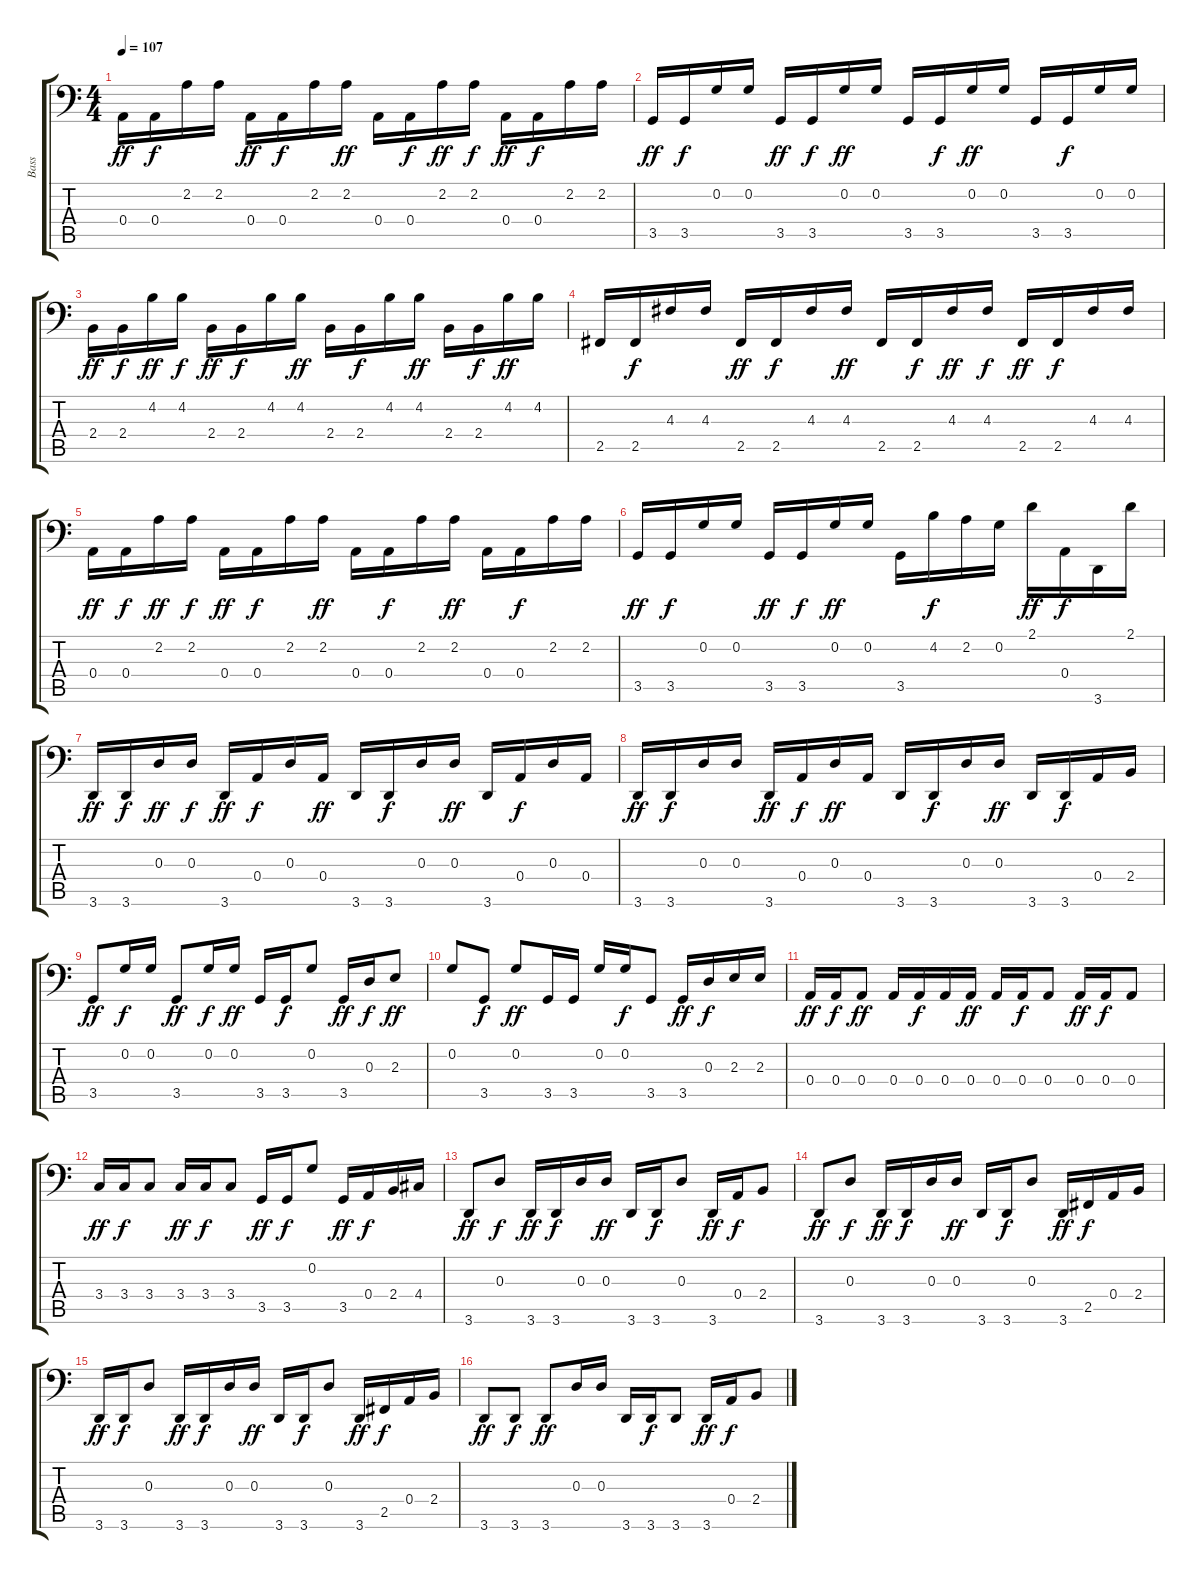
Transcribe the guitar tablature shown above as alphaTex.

\track ("Bass" "Bass") {instrument electricbassfinger}
\staff {score tabs}
\tuning (C3 G2 D2 A1 E1 B0) {hide}
\ts (4 4)
\tempo 107
\clef f4
\ks c
0.4.16{dy ff} 0.4.16{dy f} 2.2.16 2.2.16 0.4.16{dy ff} 0.4.16{dy f} 2.2.16 2.2.16{dy ff} 0.4.16 0.4.16{dy f} 2.2.16{dy ff} 2.2.16{dy f} 0.4.16{dy ff} 0.4.16{dy f} 2.2.16 2.2.16 |
3.5.16{dy ff} 3.5.16{dy f} 0.2.16 0.2.16 3.5.16{dy ff} 3.5.16{dy f} 0.2.16{dy ff} 0.2.16 3.5.16 3.5.16{dy f} 0.2.16{dy ff} 0.2.16 3.5.16 3.5.16{dy f} 0.2.16 0.2.16 |
2.4.16{dy ff} 2.4.16{dy f} 4.2.16{dy ff} 4.2.16{dy f} 2.4.16{dy ff} 2.4.16{dy f} 4.2.16 4.2.16{dy ff} 2.4.16 2.4.16{dy f} 4.2.16 4.2.16{dy ff} 2.4.16 2.4.16{dy f} 4.2.16{dy ff} 4.2.16 |
2.5.16 2.5.16{dy f} 4.3.16 4.3.16 2.5.16{dy ff} 2.5.16{dy f} 4.3.16 4.3.16{dy ff} 2.5.16 2.5.16{dy f} 4.3.16{dy ff} 4.3.16{dy f} 2.5.16{dy ff} 2.5.16{dy f} 4.3.16 4.3.16 |
0.4.16{dy ff} 0.4.16{dy f} 2.2.16{dy ff} 2.2.16{dy f} 0.4.16{dy ff} 0.4.16{dy f} 2.2.16 2.2.16{dy ff} 0.4.16 0.4.16{dy f} 2.2.16 2.2.16{dy ff} 0.4.16 0.4.16{dy f} 2.2.16 2.2.16 |
3.5.16{dy ff} 3.5.16{dy f} 0.2.16 0.2.16 3.5.16{dy ff} 3.5.16{dy f} 0.2.16{dy ff} 0.2.16 3.5.16 4.2.16{dy f} 2.2.16 0.2.16 2.1.16{dy ff} 0.4.16{dy f} 3.6.16 2.1.16 |
3.6.16{dy ff} 3.6.16{dy f} 0.3.16{dy ff} 0.3.16{dy f} 3.6.16{dy ff} 0.4.16{dy f} 0.3.16 0.4.16{dy ff} 3.6.16 3.6.16{dy f} 0.3.16 0.3.16{dy ff} 3.6.16 0.4.16{dy f} 0.3.16 0.4.16 |
3.6.16{dy ff} 3.6.16{dy f} 0.3.16 0.3.16 3.6.16{dy ff} 0.4.16{dy f} 0.3.16{dy ff} 0.4.16 3.6.16 3.6.16{dy f} 0.3.16 0.3.16{dy ff} 3.6.16 3.6.16{dy f} 0.4.16 2.4.16 |
3.5.8{dy ff} 0.2.16{dy f} 0.2.16 3.5.8{dy ff} 0.2.16{dy f} 0.2.16{dy ff} 3.5.16 3.5.16{dy f} 0.2.8 3.5.16{dy ff} 0.3.16{dy f} 2.3.8{dy ff} |
0.2.8 3.5.8{dy f} 0.2.8{dy ff} 3.5.16 3.5.16 0.2.16 0.2.16{dy f} 3.5.8 3.5.16{dy ff} 0.3.16{dy f} 2.3.16 2.3.16 |
0.4.16{dy ff} 0.4.16{dy f} 0.4.8{dy ff} 0.4.16 0.4.16{dy f} 0.4.16 0.4.16{dy ff} 0.4.16 0.4.16{dy f} 0.4.8 0.4.16{dy ff} 0.4.16{dy f} 0.4.8 |
3.4.16{dy ff} 3.4.16{dy f} 3.4.8 3.4.16{dy ff} 3.4.16{dy f} 3.4.8 3.5.16{dy ff} 3.5.16{dy f} 0.2.8 3.5.16{dy ff} 0.4.16{dy f} 2.4.16 4.4.16 |
3.6.8{dy ff} 0.3.8{dy f} 3.6.16{dy ff} 3.6.16{dy f} 0.3.16 0.3.16{dy ff} 3.6.16 3.6.16{dy f} 0.3.8 3.6.16{dy ff} 0.4.16{dy f} 2.4.8 |
3.6.8{dy ff} 0.3.8{dy f} 3.6.16{dy ff} 3.6.16{dy f} 0.3.16 0.3.16{dy ff} 3.6.16 3.6.16{dy f} 0.3.8 3.6.16{dy ff} 2.5.16{dy f} 0.4.16 2.4.16 |
3.6.16{dy ff} 3.6.16{dy f} 0.3.8 3.6.16{dy ff} 3.6.16{dy f} 0.3.16 0.3.16{dy ff} 3.6.16 3.6.16{dy f} 0.3.8 3.6.16{dy ff} 2.5.16{dy f} 0.4.16 2.4.16 |
3.6.8{dy ff} 3.6.8{dy f} 3.6.8{dy ff} 0.3.16 0.3.16 3.6.16 3.6.16{dy f} 3.6.8 3.6.16{dy ff} 0.4.16{dy f} 2.4.8
